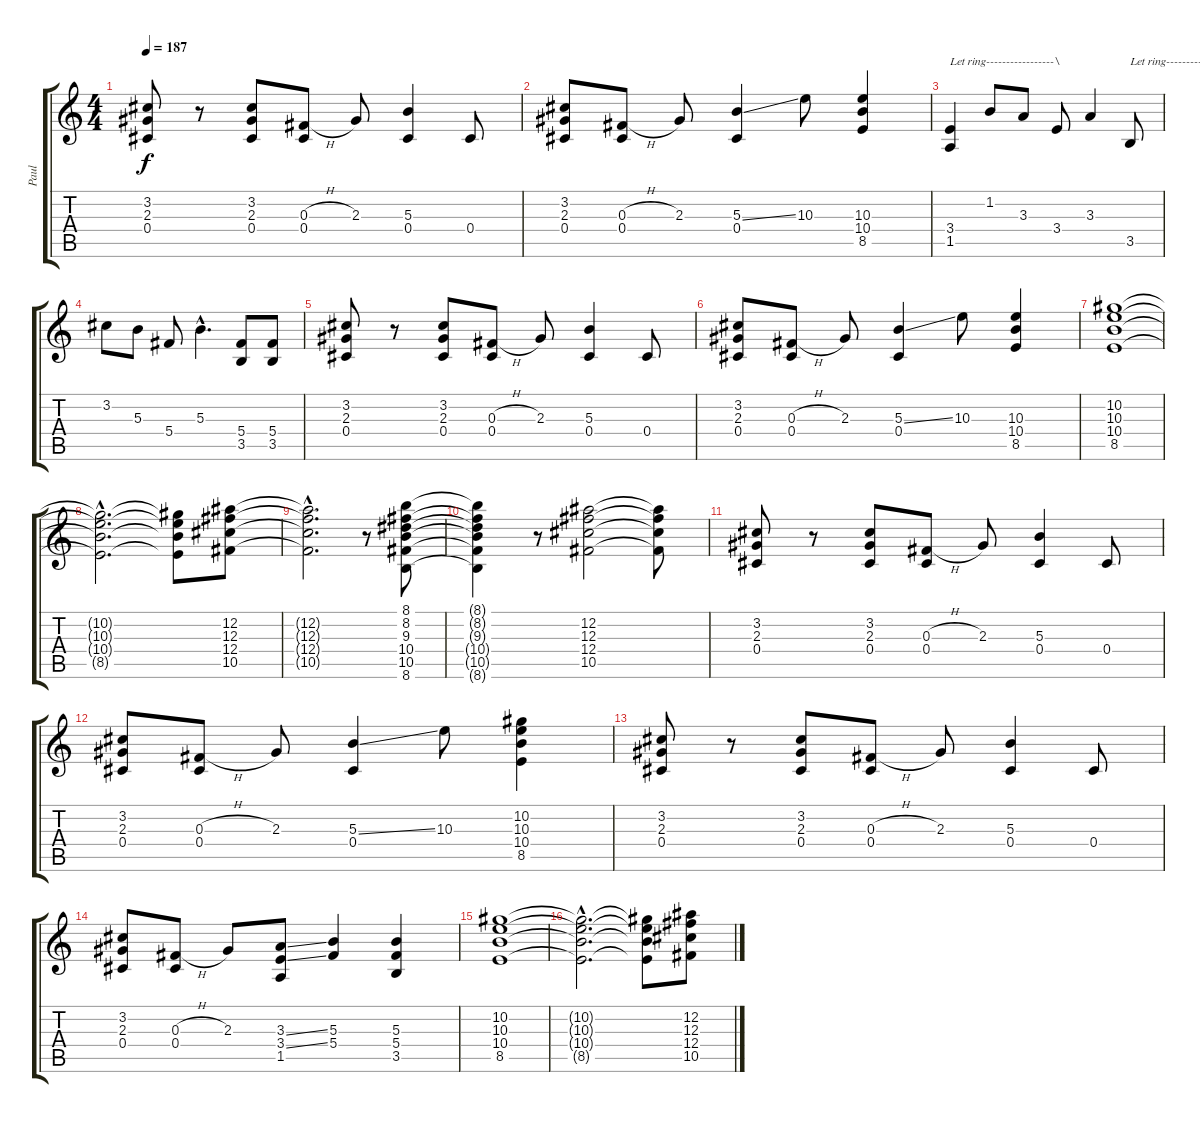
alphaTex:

\track ("Paul" "Paul") {instrument overdrivenguitar}
\staff {score tabs}
\tuning (Eb4 Bb3 Gb3 Db3 Ab2 Eb2) {hide}
\ts (4 4)
\tempo 187
\clef g2
\ks c
(3.2 2.3 0.4).8{dy f} r.8 (3.2 2.3 0.4).8 (0.3{h} 0.4).8 2.3.8 (5.3 0.4).4 0.4.8 |
(3.2 2.3 0.4).8 (0.3{h} 0.4).8 2.3.8 (5.3{ss} 0.4).4 10.3.8 (10.3 10.4 8.5).4 |
(3.4 1.5).4{txt "Let ring-----------------\\"} 1.2.8 3.3.8 3.4.8 3.3.4 3.5.8{txt "Let ring-------------------\\"} |
3.2.8 5.3.8 5.4.8 5.3{hac}.4{d} (5.4 3.5).8 (5.4 3.5).8 |
(3.2 2.3 0.4).8 r.8 (3.2 2.3 0.4).8 (0.3{h} 0.4).8 2.3.8 (5.3 0.4).4 0.4.8 |
(3.2 2.3 0.4).8 (0.3{h} 0.4).8 2.3.8 (5.3{ss} 0.4).4 10.3.8 (10.3 10.4 8.5).4 |
(10.2 10.3 10.4 8.5).1 |
(10.2{hac t} 10.3{hac t} 10.4{hac t} 8.5{hac t}).2{d} (10.2{t} 10.3{t} 10.4{t} 8.5{t}).8 (12.2 12.3 12.4 10.5).8 |
(12.2{hac t} 12.3{hac t} 12.4{hac t} 10.5{hac t}).2{d} r.8 (8.1 8.2 9.3 10.4 10.5 8.6).8 |
(8.1{t} 8.2{t} 9.3{t} 10.4{t} 10.5{t} 8.6{t}).4 r.8 (12.2 12.3 12.4 10.5).2 (12.2{t} 12.3{t} 12.4{t} 10.5{t}).8 |
(3.2 2.3 0.4).8 r.8 (3.2 2.3 0.4).8 (0.3{h} 0.4).8 2.3.8 (5.3 0.4).4 0.4.8 |
(3.2 2.3 0.4).8 (0.3{h} 0.4).8 2.3.8 (5.3{ss} 0.4).4 10.3.8 (10.2 10.3 10.4 8.5).4 |
(3.2 2.3 0.4).8 r.8 (3.2 2.3 0.4).8 (0.3{h} 0.4).8 2.3.8 (5.3 0.4).4 0.4.8 |
(3.2 2.3 0.4).8 (0.3{h} 0.4).8 2.3.8 (3.3{ss} 3.4{ss} 1.5).8 (5.3 5.4).4 (5.3 5.4 3.5).4 |
(10.2 10.3 10.4 8.5).1 |
(10.2{hac t} 10.3{hac t} 10.4{hac t} 8.5{hac t}).2{d} (10.2{t} 10.3{t} 10.4{t} 8.5{t}).8 (12.2 12.3 12.4 10.5).8
